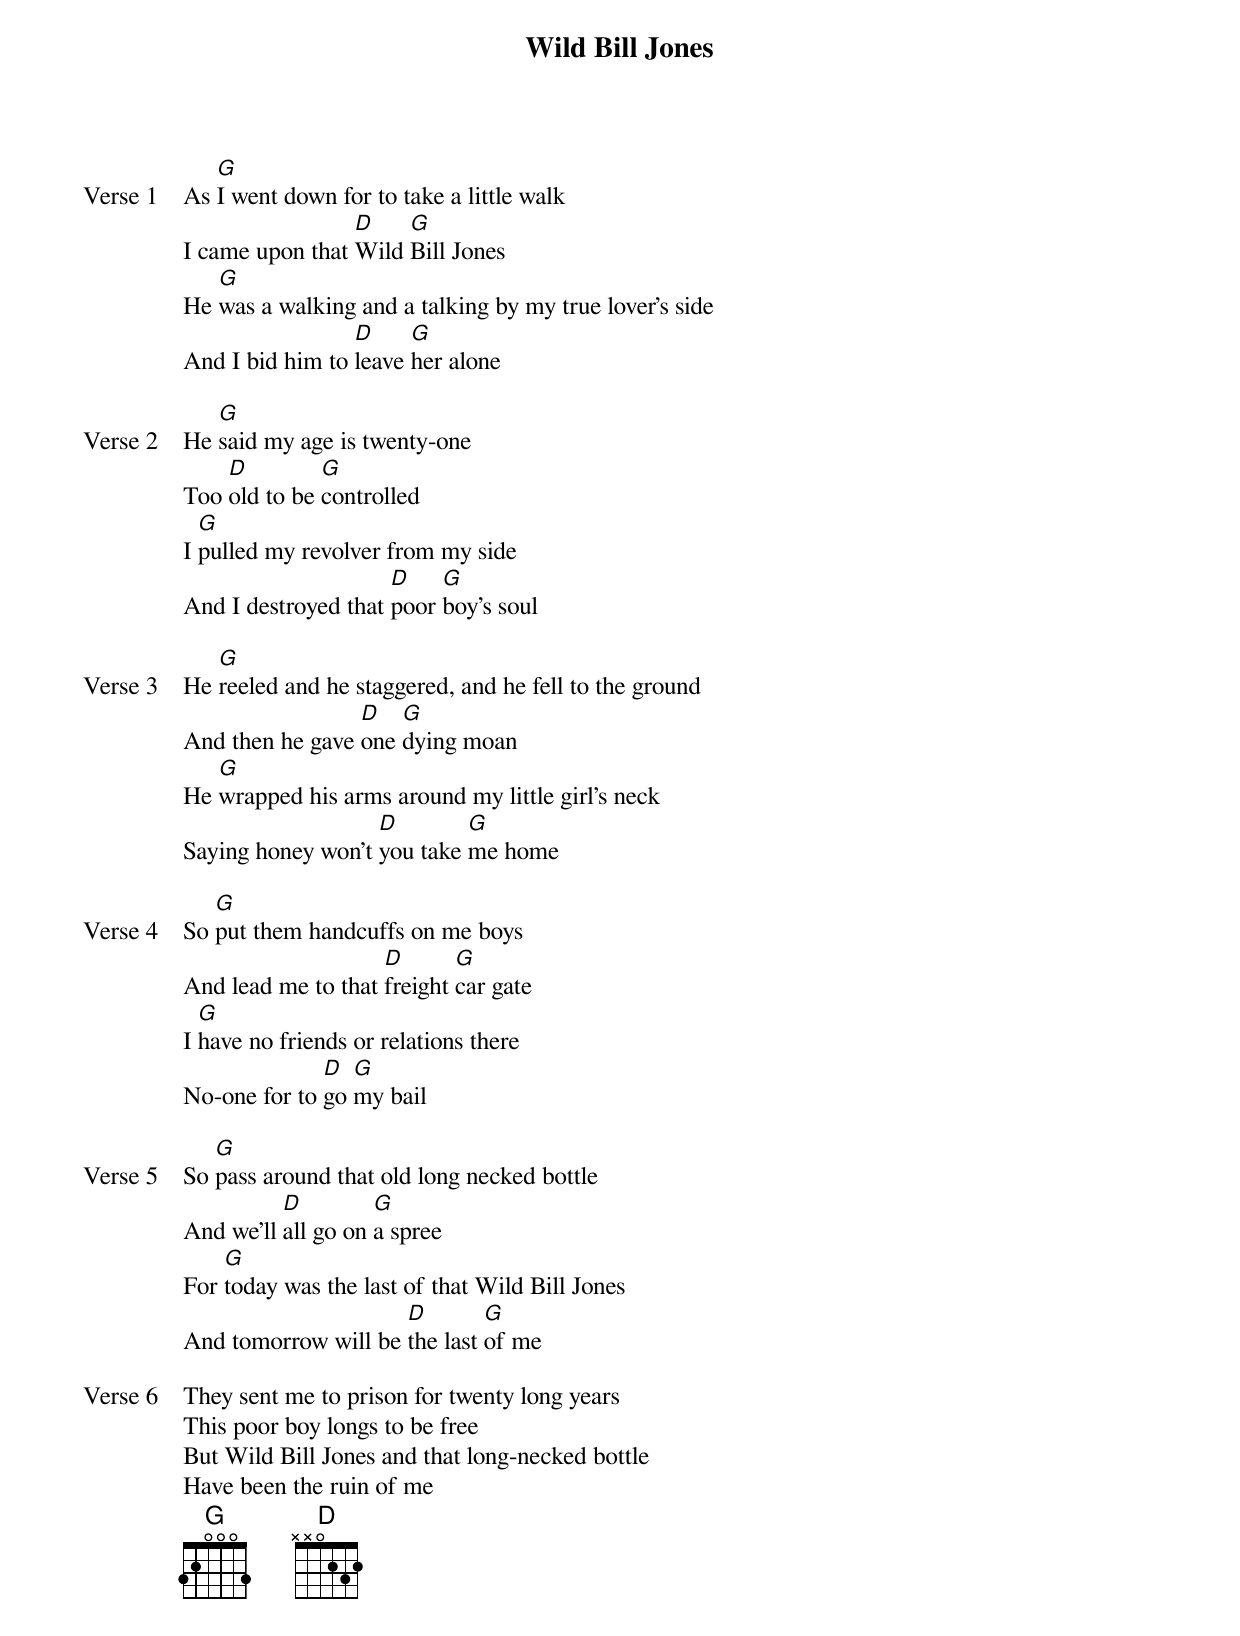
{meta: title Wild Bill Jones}
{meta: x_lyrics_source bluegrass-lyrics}
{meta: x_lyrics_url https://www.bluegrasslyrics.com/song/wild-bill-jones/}
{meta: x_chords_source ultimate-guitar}
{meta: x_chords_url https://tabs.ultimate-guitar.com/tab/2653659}

{start_of_verse: Verse 1}
As [G]I went down for to take a little walk
I came upon that [D]Wild [G]Bill Jones
He [G]was a walking and a talking by my true lover’s side
And I bid him to [D]leave [G]her alone
{end_of_verse}

{start_of_verse: Verse 2}
He [G]said my age is twenty-one
Too [D]old to be [G]controlled
I [G]pulled my revolver from my side
And I destroyed that [D]poor [G]boy’s soul
{end_of_verse}

{start_of_verse: Verse 3}
He [G]reeled and he staggered, and he fell to the ground
And then he gave [D]one [G]dying moan
He [G]wrapped his arms around my little girl’s neck
Saying honey won’t [D]you take [G]me home
{end_of_verse}

{start_of_verse: Verse 4}
So [G]put them handcuffs on me boys
And lead me to that [D]freight [G]car gate
I [G]have no friends or relations there
No-one for to [D]go [G]my bail
{end_of_verse}

{start_of_verse: Verse 5}
So [G]pass around that old long necked bottle
And we’ll [D]all go on [G]a spree
For [G]today was the last of that Wild Bill Jones
And tomorrow will be [D]the last [G]of me
{end_of_verse}

{start_of_verse: Verse 6}
They sent me to prison for twenty long years
This poor boy longs to be free
But Wild Bill Jones and that long-necked bottle
Have been the ruin of me
{end_of_verse}
